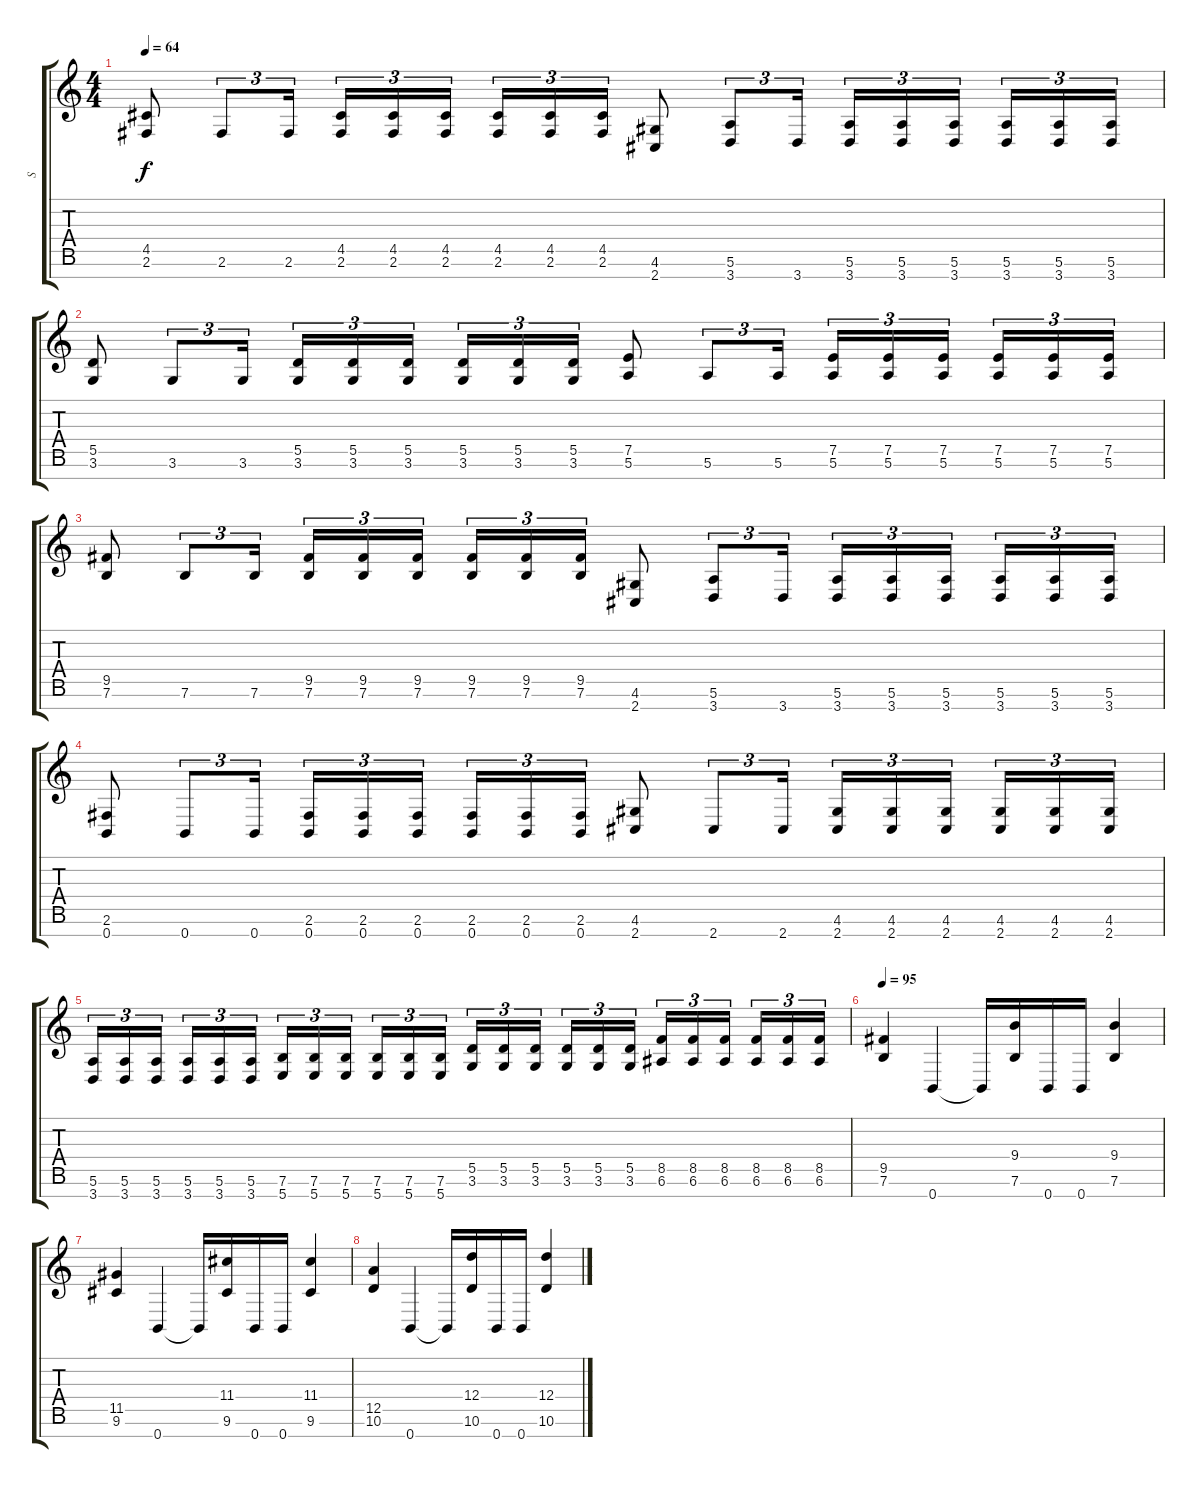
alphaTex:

\track ("S" "S") {instrument distortionguitar}
\staff {score tabs}
\tuning (E4 B3 G3 D3 A2 E2 B1) {hide}
\ts (4 4)
\tempo 64
\clef g2
\ks c
(4.5 2.6).8{dy f} 2.6.8{tu (3 2)} 2.6.16{tu (3 2)} (4.5 2.6).16{tu (3 2)} (4.5 2.6).16{tu (3 2)} (4.5 2.6).16{tu (3 2)} (4.5 2.6).16{tu (3 2)} (4.5 2.6).16{tu (3 2)} (4.5 2.6).16{tu (3 2)} (4.6 2.7).8 (5.6 3.7).8{tu (3 2)} 3.7.16{tu (3 2)} (5.6 3.7).16{tu (3 2)} (5.6 3.7).16{tu (3 2)} (5.6 3.7).16{tu (3 2)} (5.6 3.7).16{tu (3 2)} (5.6 3.7).16{tu (3 2)} (5.6 3.7).16{tu (3 2)} |
(5.5 3.6).8 3.6.8{tu (3 2)} 3.6.16{tu (3 2)} (5.5 3.6).16{tu (3 2)} (5.5 3.6).16{tu (3 2)} (5.5 3.6).16{tu (3 2)} (5.5 3.6).16{tu (3 2)} (5.5 3.6).16{tu (3 2)} (5.5 3.6).16{tu (3 2)} (7.5 5.6).8 5.6.8{tu (3 2)} 5.6.16{tu (3 2)} (7.5 5.6).16{tu (3 2)} (7.5 5.6).16{tu (3 2)} (7.5 5.6).16{tu (3 2)} (7.5 5.6).16{tu (3 2)} (7.5 5.6).16{tu (3 2)} (7.5 5.6).16{tu (3 2)} |
(9.5 7.6).8 7.6.8{tu (3 2)} 7.6.16{tu (3 2)} (9.5 7.6).16{tu (3 2)} (9.5 7.6).16{tu (3 2)} (9.5 7.6).16{tu (3 2)} (9.5 7.6).16{tu (3 2)} (9.5 7.6).16{tu (3 2)} (9.5 7.6).16{tu (3 2)} (4.6 2.7).8 (5.6 3.7).8{tu (3 2)} 3.7.16{tu (3 2)} (5.6 3.7).16{tu (3 2)} (5.6 3.7).16{tu (3 2)} (5.6 3.7).16{tu (3 2)} (5.6 3.7).16{tu (3 2)} (5.6 3.7).16{tu (3 2)} (5.6 3.7).16{tu (3 2)} |
(2.6 0.7).8 0.7.8{tu (3 2)} 0.7.16{tu (3 2)} (2.6 0.7).16{tu (3 2)} (2.6 0.7).16{tu (3 2)} (2.6 0.7).16{tu (3 2)} (2.6 0.7).16{tu (3 2)} (2.6 0.7).16{tu (3 2)} (2.6 0.7).16{tu (3 2)} (4.6 2.7).8 2.7.8{tu (3 2)} 2.7.16{tu (3 2)} (4.6 2.7).16{tu (3 2)} (4.6 2.7).16{tu (3 2)} (4.6 2.7).16{tu (3 2)} (4.6 2.7).16{tu (3 2)} (4.6 2.7).16{tu (3 2)} (4.6 2.7).16{tu (3 2)} |
(5.6 3.7).16{tu (3 2)} (5.6 3.7).16{tu (3 2)} (5.6 3.7).16{tu (3 2)} (5.6 3.7).16{tu (3 2)} (5.6 3.7).16{tu (3 2)} (5.6 3.7).16{tu (3 2)} (7.6 5.7).16{tu (3 2)} (7.6 5.7).16{tu (3 2)} (7.6 5.7).16{tu (3 2)} (7.6 5.7).16{tu (3 2)} (7.6 5.7).16{tu (3 2)} (7.6 5.7).16{tu (3 2)} (5.5 3.6).16{tu (3 2)} (5.5 3.6).16{tu (3 2)} (5.5 3.6).16{tu (3 2)} (5.5 3.6).16{tu (3 2)} (5.5 3.6).16{tu (3 2)} (5.5 3.6).16{tu (3 2)} (8.5 6.6).16{tu (3 2)} (8.5 6.6).16{tu (3 2)} (8.5 6.6).16{tu (3 2)} (8.5 6.6).16{tu (3 2)} (8.5 6.6).16{tu (3 2)} (8.5 6.6).16{tu (3 2)} |
\section ("" " ")
\tempo 95
(9.5 7.6).4 0.7.4 0.7{t}.16 (9.4 7.6).16 0.7.16 0.7.16 (9.4 7.6).4 |
(11.5 9.6).4 0.7.4 0.7{t}.16 (11.4 9.6).16 0.7.16 0.7.16 (11.4 9.6).4 |
(12.5 10.6).4 0.7.4 0.7{t}.16 (12.4 10.6).16 0.7.16 0.7.16 (12.4 10.6).4
